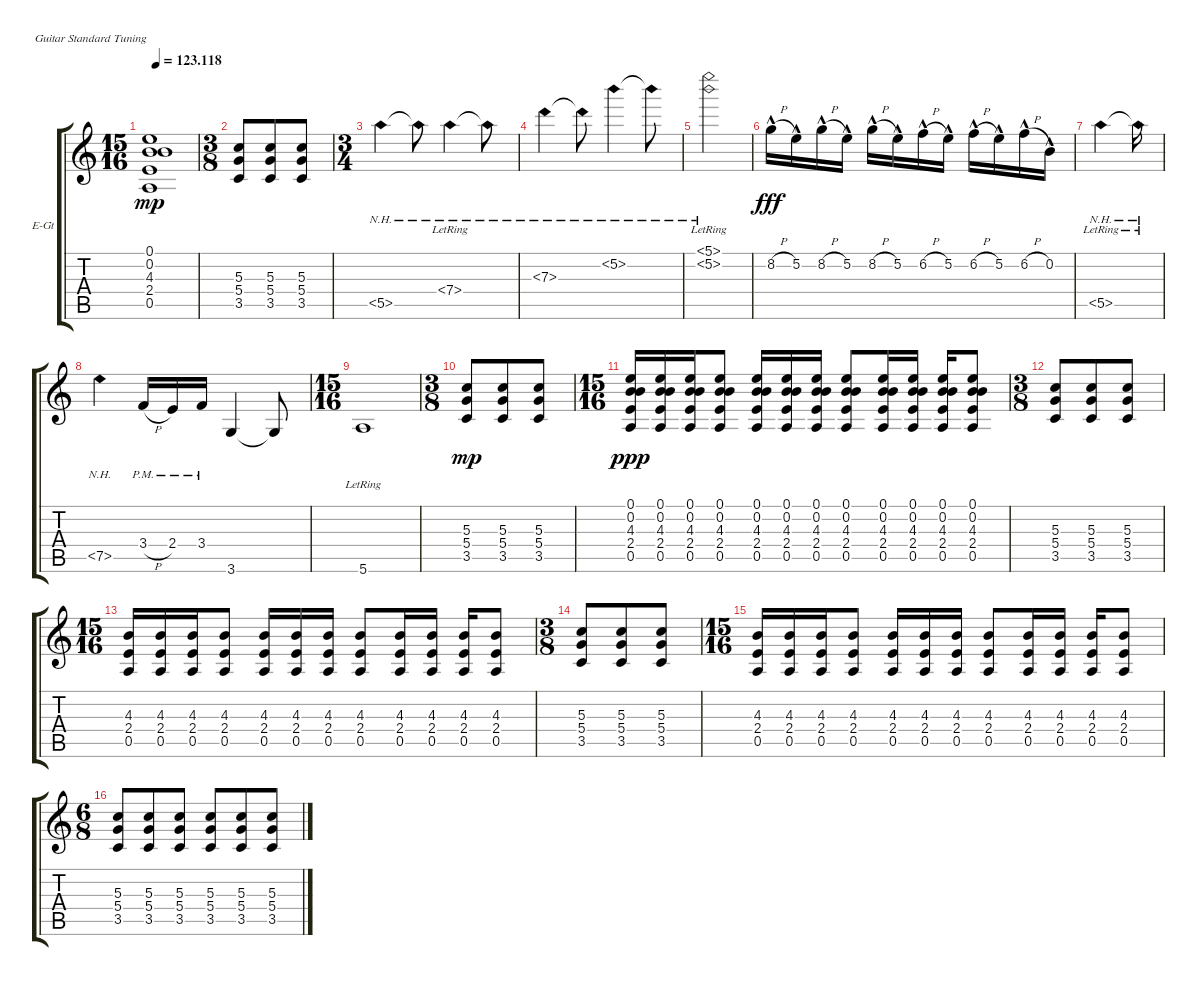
\bracketExtendMode groupsimilarinstruments
\firstSystemTrackNameOrientation horizontal
\otherSystemsTrackNameOrientation horizontal
\track ("Guitar 2" "E-Gt") {instrument distortionguitar}
\staff {score tabs}
\tuning (E4 B3 G3 D3 A2 E2)
\ts (15 16)
\tempo
123.118
\accidentals auto
\clef g2
\ottava regular
\simile none
\ks c
(2.4 4.3 0.2 0.1 0.5).1{dy mp} |
\ts (3 8)
(3.5 5.4 5.3).8 (3.5 5.4 5.3).8 (3.5 5.4 5.3).8 |
\ts (3 4)
5.5{nh}.4 5.5{nh t}.8 7.4{nh lr}.4 7.4{nh t}.8 |
7.3{nh}.4 7.3{nh t}.8 5.2{nh}.4 5.2{nh t}.8 |
(5.1{nh lr} 5.2{nh lr}).2 |
8.2{h hac}.16{dy fff} 5.2{hac}.16 8.2{h hac}.16 5.2{hac}.16 8.2{h hac}.16 5.2{hac}.16 6.2{h hac}.16 5.2{hac}.16 6.2{h hac}.16 5.2{hac}.16 6.2{h hac}.16 0.2{hac}.16 |
5.5{nh lr}.4 5.5{nh lr t}.16 |
7.5{nh}.4 3.4{h pm}.16 2.4{pm}.16 3.4{pm}.16 3.6.4 3.6{t}.8 |
\ts (15 16)
5.6{lr}.1 |
\ts (3 8)
(3.5 5.4 5.3).8{dy mp} (3.5 5.4 5.3).8 (3.5 5.4 5.3).8 |
\ts (15 16)
(0.5 2.4 4.3 0.2 0.1).16{dy ppp} (0.5 2.4 4.3 0.2 0.1).16 (0.5 2.4 4.3 0.2 0.1).16 (0.5 2.4 4.3 0.2 0.1).8 (0.5 2.4 4.3 0.2 0.1).16 (0.5 2.4 4.3 0.2 0.1).16 (0.5 2.4 4.3 0.2 0.1).16 (0.5 2.4 4.3 0.2 0.1).8 (0.5 2.4 4.3 0.2 0.1).16 (0.5 2.4 4.3 0.2 0.1).16 (0.5 2.4 4.3 0.2 0.1).16 (0.5 2.4 4.3 0.2 0.1).8 |
\ts (3 8)
(3.5 5.4 5.3).8 (5.3 5.4 3.5).8 (3.5 5.4 5.3).8 |
\ts (15 16)
(0.5 2.4 4.3).16 (0.5 2.4 4.3).16 (0.5 2.4 4.3).16 (0.5 2.4 4.3).8 (0.5 2.4 4.3).16 (0.5 2.4 4.3).16 (0.5 2.4 4.3).16 (0.5 2.4 4.3).8 (0.5 2.4 4.3).16 (0.5 2.4 4.3).16 (0.5 2.4 4.3).16 (0.5 2.4 4.3).8 |
\ts (3 8)
(3.5 5.4 5.3).8 (5.3 5.4 3.5).8 (3.5 5.4 5.3).8 |
\ts (15 16)
(0.5 2.4 4.3).16 (0.5 2.4 4.3).16 (0.5 2.4 4.3).16 (0.5 2.4 4.3).8 (0.5 2.4 4.3).16 (0.5 2.4 4.3).16 (0.5 2.4 4.3).16 (0.5 2.4 4.3).8 (0.5 2.4 4.3).16 (0.5 2.4 4.3).16 (0.5 2.4 4.3).16 (0.5 2.4 4.3).8 |
\ts (6 8)
(3.5 5.4 5.3).8 (5.3 5.4 3.5).8 (3.5 5.4 5.3).8 (3.5 5.4 5.3).8 (5.3 5.4 3.5).8 (3.5 5.4 5.3).8
